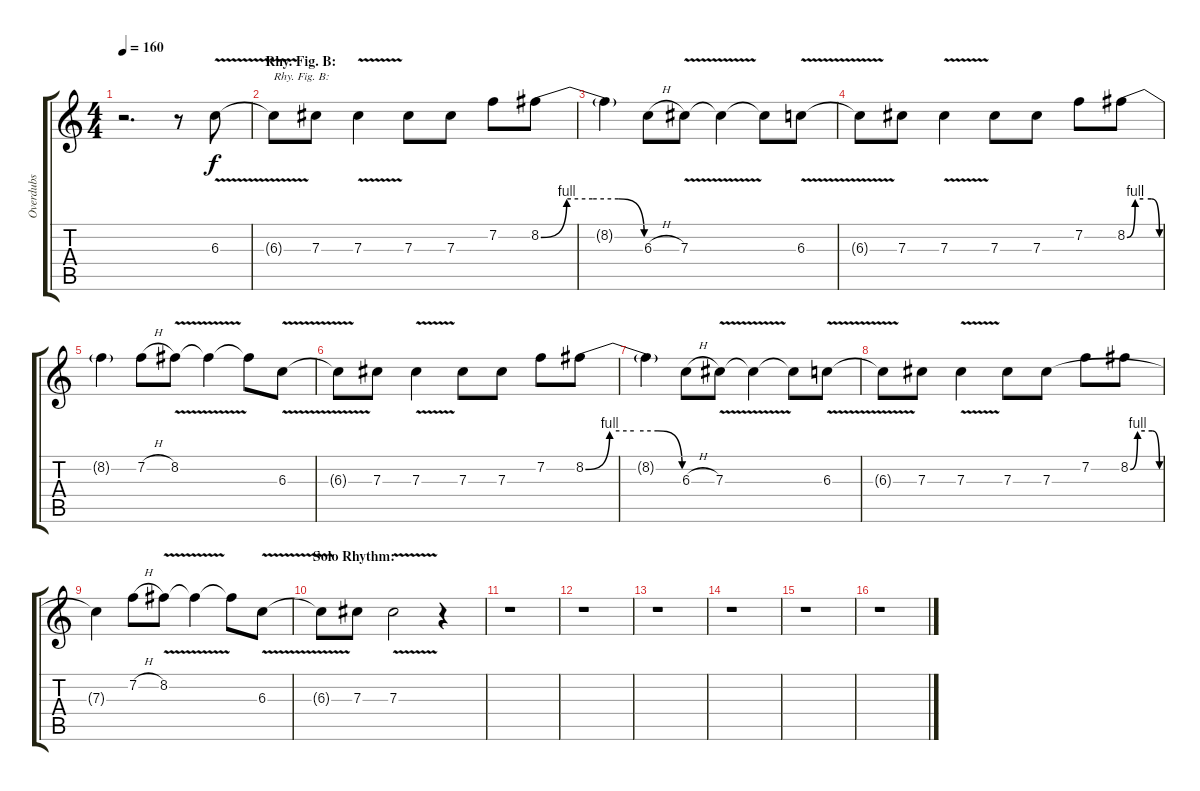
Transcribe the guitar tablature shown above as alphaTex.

\track ("Overdubs" "Overdubs") {instrument distortionguitar}
\staff {score tabs}
\tuning (Eb4 Bb3 Gb3 Db3 Ab2 Eb2) {hide}
\ts (4 4)
\tempo 160
\clef g2
\ks c
r.2{d dy f} r.8 6.3{v}.8 |
\section ("" "Rhy. Fig. B:")
6.3{t}.8{txt "Rhy. Fig. B:"} 7.3.8 7.3{v}.4 7.3.8 7.3.8 7.2.8 8.2{be (custom 0 0 15 4 30 4 45 4 60 0)}.8 |
8.2{t}.4 6.3{h}.8 7.3{v}.8 7.3{t}.4 7.3{t}.8 6.3{v}.8 |
6.3{t}.8 7.3.8 7.3{v}.4 7.3.8 7.3.8 7.2.8 8.2{be (custom 0 0 15 4 30 4 45 4 60 0)}.8 |
8.2{t}.4 7.2{h}.8 8.2{v}.8 8.2{t}.4 8.2{t}.8 6.3{v}.8 |
6.3{t}.8 7.3.8 7.3{v}.4 7.3.8 7.3.8 7.2.8 8.2{be (custom 0 0 15 4 30 4 45 4 60 0)}.8 |
8.2{t}.4 6.3{h}.8 7.3{v}.8 7.3{t}.4 7.3{t}.8 6.3{v}.8 |
6.3{t}.8 7.3.8 7.3{v}.4 7.3.8 7.3.8 7.2.8 8.2{be (custom 0 0 15 4 30 4 45 4 60 0)}.8 |
7.3{t}.4 7.2{h}.8 8.2{v}.8 8.2{t}.4 8.2{t}.8 6.3{v}.8 |
\section ("" "Solo Rhythm:")
6.3{t}.8 7.3.8 7.3{v}.2 r.4 |
r.1 |
r.1 |
r.1 |
r.1 |
r.1 |
r.1
